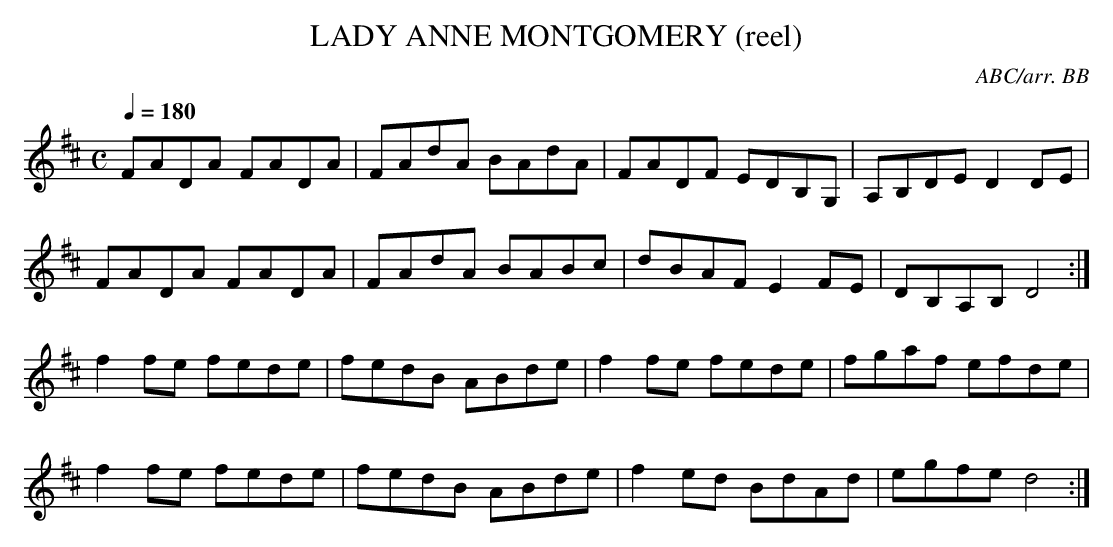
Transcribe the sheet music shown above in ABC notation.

X:1
T:LADY ANNE MONTGOMERY (reel)
C:ABC/arr. BB
M:C
Q:1/4=180
L:1/8
K:D
FADA FADA|FAdA BAdA|FADF EDB,G,|A,B,DE D2DE|
FADA FADA|FAdA BABc|dBAF E2FE|DB,A,B, D4 :|
f2fe fede|fedB ABde|f2fe fede|fgaf efde|
f2fe fede|fedB ABde|f2ed BdAd|egfe d4 :|
